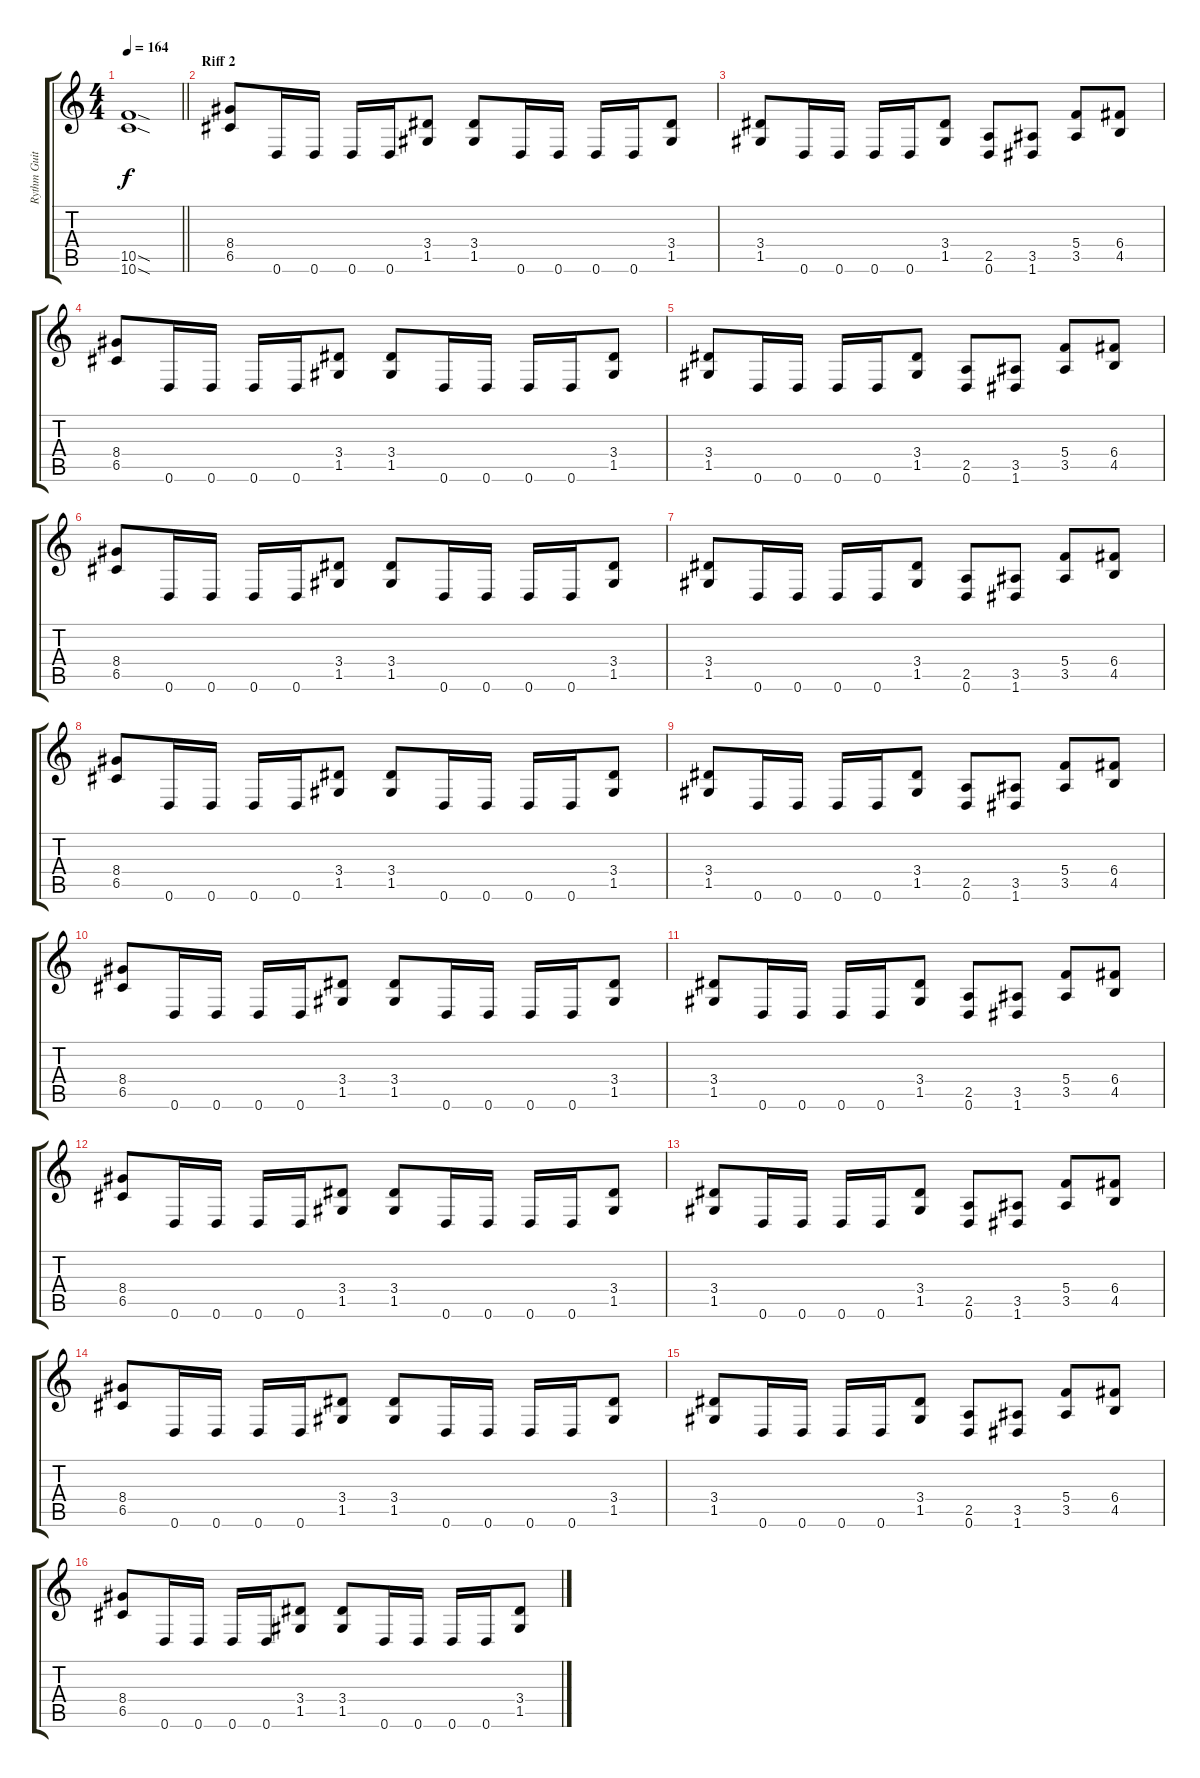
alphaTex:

\track ("Rythm Guitar" "Rythm Guit") {instrument distortionguitar}
\staff {score tabs}
\tuning (D4 A3 F3 C3 G2 D2) {hide}
\ts (4 4)
\tempo 164
\clef g2
\barLineRight lightlight
\ks c
(10.5{sod} 10.6{sod}).1{dy f} |
\section ("" "Riff 2")
(8.4 6.5).8 0.6.16 0.6.16 0.6.16 0.6.16 (3.4 1.5).8 (3.4 1.5).8 0.6.16 0.6.16 0.6.16 0.6.16 (3.4 1.5).8 |
(3.4 1.5).8 0.6.16 0.6.16 0.6.16 0.6.16 (3.4 1.5).8 (2.5 0.6).8 (3.5 1.6).8 (5.4 3.5).8 (6.4 4.5).8 |
(8.4 6.5).8 0.6.16 0.6.16 0.6.16 0.6.16 (3.4 1.5).8 (3.4 1.5).8 0.6.16 0.6.16 0.6.16 0.6.16 (3.4 1.5).8 |
(3.4 1.5).8 0.6.16 0.6.16 0.6.16 0.6.16 (3.4 1.5).8 (2.5 0.6).8 (3.5 1.6).8 (5.4 3.5).8 (6.4 4.5).8 |
(8.4 6.5).8 0.6.16 0.6.16 0.6.16 0.6.16 (3.4 1.5).8 (3.4 1.5).8 0.6.16 0.6.16 0.6.16 0.6.16 (3.4 1.5).8 |
(3.4 1.5).8 0.6.16 0.6.16 0.6.16 0.6.16 (3.4 1.5).8 (2.5 0.6).8 (3.5 1.6).8 (5.4 3.5).8 (6.4 4.5).8 |
(8.4 6.5).8 0.6.16 0.6.16 0.6.16 0.6.16 (3.4 1.5).8 (3.4 1.5).8 0.6.16 0.6.16 0.6.16 0.6.16 (3.4 1.5).8 |
(3.4 1.5).8 0.6.16 0.6.16 0.6.16 0.6.16 (3.4 1.5).8 (2.5 0.6).8 (3.5 1.6).8 (5.4 3.5).8 (6.4 4.5).8 |
(8.4 6.5).8 0.6.16 0.6.16 0.6.16 0.6.16 (3.4 1.5).8 (3.4 1.5).8 0.6.16 0.6.16 0.6.16 0.6.16 (3.4 1.5).8 |
(3.4 1.5).8 0.6.16 0.6.16 0.6.16 0.6.16 (3.4 1.5).8 (2.5 0.6).8 (3.5 1.6).8 (5.4 3.5).8 (6.4 4.5).8 |
(8.4 6.5).8 0.6.16 0.6.16 0.6.16 0.6.16 (3.4 1.5).8 (3.4 1.5).8 0.6.16 0.6.16 0.6.16 0.6.16 (3.4 1.5).8 |
(3.4 1.5).8 0.6.16 0.6.16 0.6.16 0.6.16 (3.4 1.5).8 (2.5 0.6).8 (3.5 1.6).8 (5.4 3.5).8 (6.4 4.5).8 |
(8.4 6.5).8 0.6.16 0.6.16 0.6.16 0.6.16 (3.4 1.5).8 (3.4 1.5).8 0.6.16 0.6.16 0.6.16 0.6.16 (3.4 1.5).8 |
(3.4 1.5).8 0.6.16 0.6.16 0.6.16 0.6.16 (3.4 1.5).8 (2.5 0.6).8 (3.5 1.6).8 (5.4 3.5).8 (6.4 4.5).8 |
(8.4 6.5).8 0.6.16 0.6.16 0.6.16 0.6.16 (3.4 1.5).8 (3.4 1.5).8 0.6.16 0.6.16 0.6.16 0.6.16 (3.4 1.5).8
